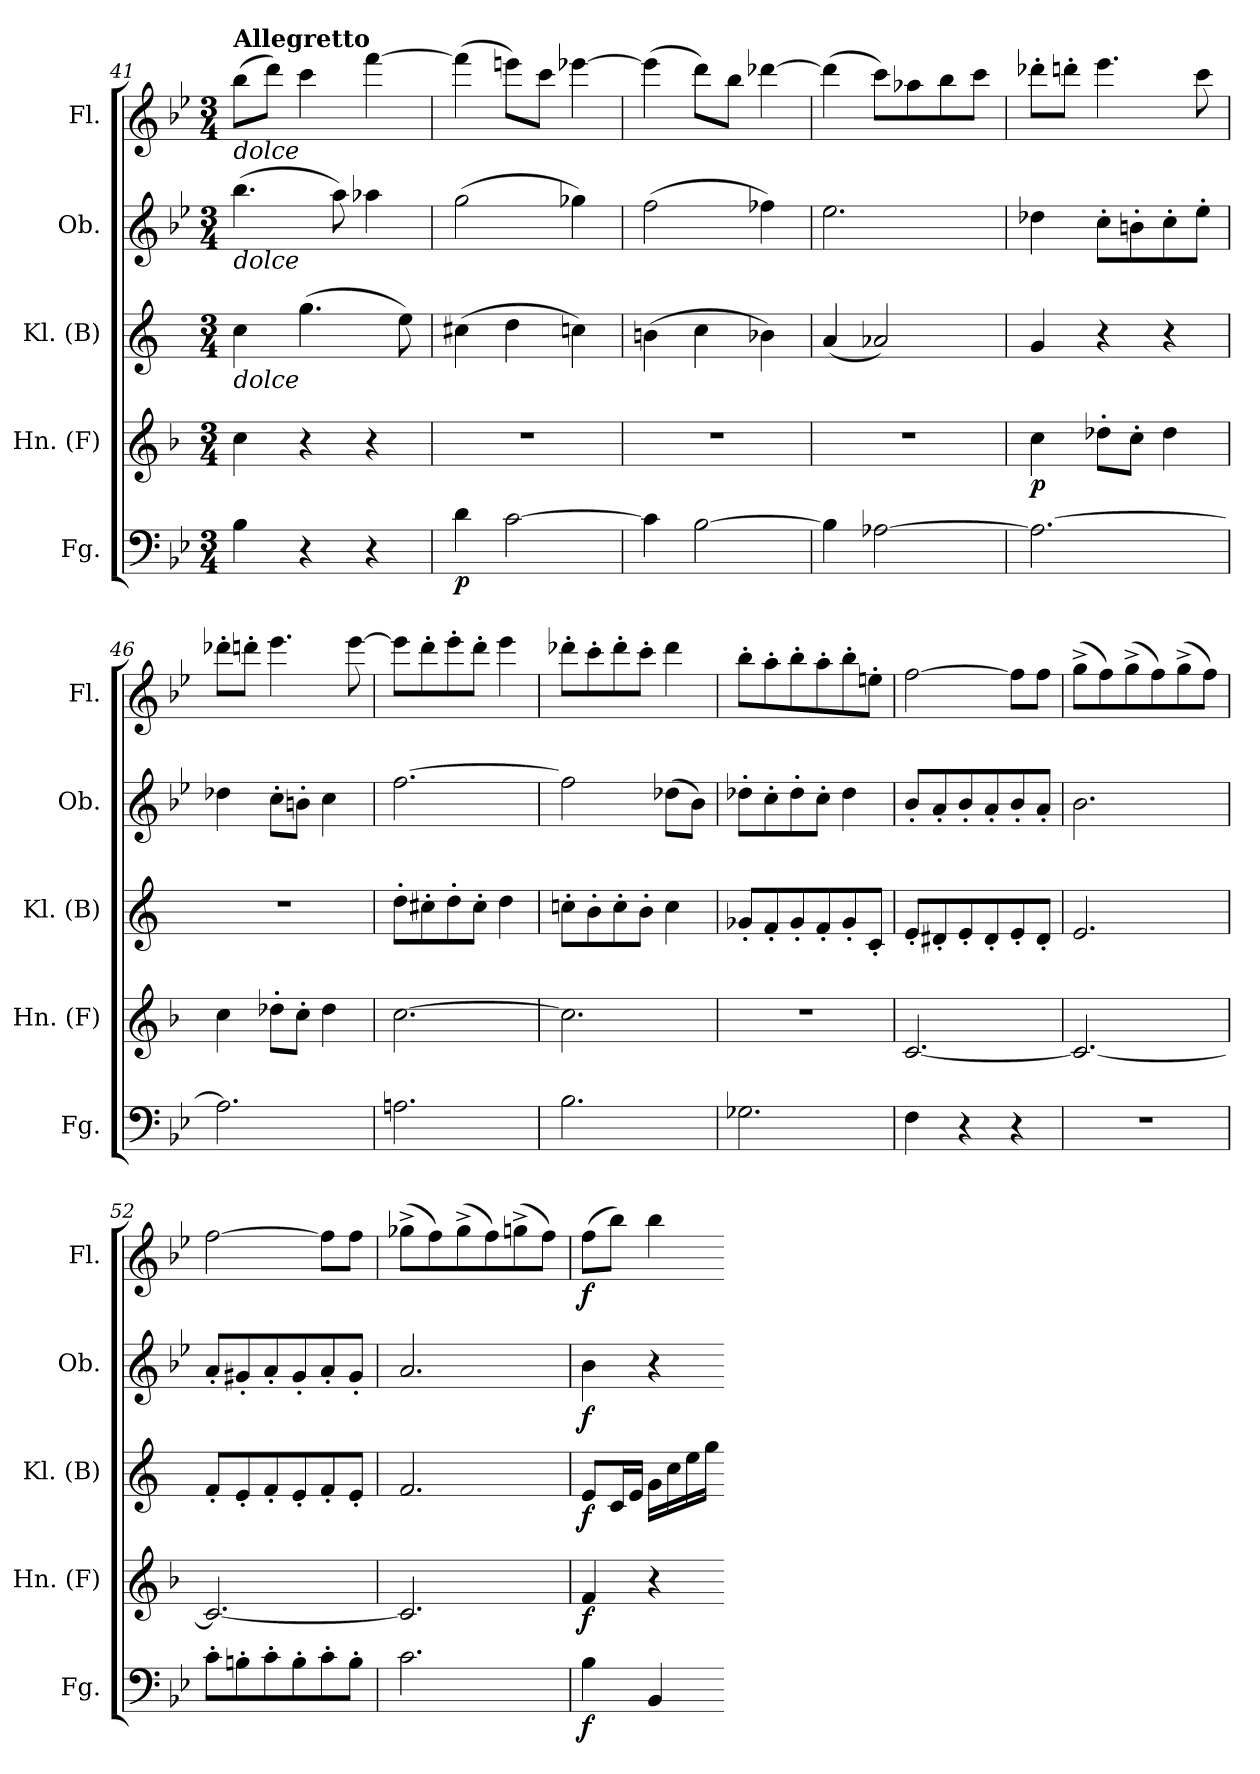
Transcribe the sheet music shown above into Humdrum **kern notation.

**kern	**dynam	**kern	**dynam	**kern	**dynam	**kern	**dynam	**kern	**dynam
*part5	*part5	*part4	*part4	*part3	*part3	*part2	*part2	*part1	*part1
*staff5	*staff5	*staff4	*staff4	*staff3	*staff3	*staff2	*staff2	*staff1	*staff1
*I"Fg.	*	*I"Hn. (F)	*	*I"Kl. (B)	*	*I"Ob.	*	*I"Fl.	*
*I'Fg.	*	*I'Hn. (F)	*	*I'Kl. (B)	*	*I'Ob.	*	*I'Fl.	*
*clefF4	*	*clefG2	*	*clefG2	*	*clefG2	*	*clefG2	*
*	*	*ITrd4c7	*	*ITrd1c2	*	*ITrd4c7	*	*ITrd-7c-12	*
*k[b-e-]	*	*k[b-e-]	*	*k[b-e-]	*	*k[b-e-a-]	*	*k[b-e-]	*
*M3/4	*	*M3/4	*	*M3/4	*	*M3/4	*	*M3/4	*
=41	=41	=41	=41	=41	=41	=41	=41	=41	=41
!	!	!	!	!	!	!	!	!LO:TX:b:i:t=dolce	!
!	!	!	!	!	!	!	!	!LO:TX:a:B:t=Allegretto	!
!	!	!	!	!	!	!LO:TX:b:i:t=dolce	!	!	!
!	!	!	!	!LO:TX:b:i:t=dolce	!	!	!	!	!
4B-\	.	4f\	.	4b-\	.	(>4.ee-\	.	(>8bbb-\L	.
.	.	.	.	.	.	.	.	8dddd\J)	.
4r	.	4r	.	(>4.ff\	.	.	.	4cccc\	.
.	.	.	.	.	.	8dd\)	.	.	.
4r	.	4r	.	.	.	4dd-X\	.	[4ffff\	.
.	.	.	.	8dd\)	.	.	.	.	.
=42	=42	=42	=42	=42	=42	=42	=42	=42	=42
!	!LO:DY:b	!	!	!	!	!	!	!	!
4d\	p	2.r	.	(>4bn\	.	(>2cc\	.	(>4ffff\]	.
[2c\	.	.	.	4cc\	.	.	.	8eeeen\L)	.
.	.	.	.	.	.	.	.	8cccc\J	.
.	.	.	.	4b-X\)	.	4cc-X\)	.	[4eeee-X\	.
=43	=43	=43	=43	=43	=43	=43	=43	=43	=43
4c\]	.	2.r	.	(>4an\	.	(>2b-\	.	(>4eeee-\]	.
[2B-\	.	.	.	4b-\	.	.	.	8dddd\L)	.
.	.	.	.	.	.	.	.	8bbb-\J	.
.	.	.	.	4a-X\)	.	4b--X\)	.	[4dddd-X\	.
=44	=44	=44	=44	=44	=44	=44	=44	=44	=44
4B-\]	.	2.r	.	(<4g/	.	2.a-\	.	(>4dddd-\]	.
[2A-X\	.	.	.	2g-X/)	.	.	.	8cccc\L)	.
.	.	.	.	.	.	.	.	8aaa-X\	.
.	.	.	.	.	.	.	.	8bbb-\	.
.	.	.	.	.	.	.	.	8cccc\J	.
=45	=45	=45	=45	=45	=45	=45	=45	=45	=45
!	!	!	!LO:DY:b	!	!	!	!	!	!
2.A-\_	.	4f\	p	4f/	.	4g-X\	.	8dddd-X'\L	.
.	.	.	.	.	.	.	.	8ddddn'\J	.
.	.	8g-X'\L	.	4r	.	8f'\L	.	4.eeee-\	.
.	.	8f'\J	.	.	.	8en'\	.	.	.
.	.	4g-\	.	4r	.	8f'\	.	.	.
.	.	.	.	.	.	8a-'\J	.	8cccc\	.
=46	=46	=46	=46	=46	=46	=46	=46	=46	=46
2.A-\]	.	4f\	.	2.r	.	4g-X\	.	8dddd-X'\L	.
.	.	.	.	.	.	.	.	8ddddn'\J	.
.	.	8g-X'\L	.	.	.	8f'\L	.	4.eeee-\	.
.	.	8f'\J	.	.	.	8en'\J	.	.	.
.	.	4g-\	.	.	.	4f\	.	.	.
.	.	.	.	.	.	.	.	[8eeee-\	.
=47	=47	=47	=47	=47	=47	=47	=47	=47	=47
2.An\	.	[2.f\	.	8cc'\L	.	[2.b-\	.	8eeee-\L]	.
.	.	.	.	8bn'\	.	.	.	8dddd'\	.
.	.	.	.	8cc'\	.	.	.	8eeee-'\	.
.	.	.	.	8b'\J	.	.	.	8dddd'\J	.
.	.	.	.	4cc\	.	.	.	4eeee-\	.
=48	=48	=48	=48	=48	=48	=48	=48	=48	=48
2.B-\	.	2.f\]	.	8b-X'\L	.	2b-\]	.	8dddd-X'\L	.
.	.	.	.	8a'\	.	.	.	8cccc'\	.
.	.	.	.	8b-'\	.	.	.	8dddd-'\	.
.	.	.	.	8a'\J	.	.	.	8cccc'\J	.
.	.	.	.	4b-\	.	(>8g-X\L	.	4dddd-\	.
.	.	.	.	.	.	8e-\J)	.	.	.
!!LO:PB:g=z
=49	=49	=49	=49	=49	=49	=49	=49	=49	=49
2.G-X\	.	2.r	.	8f-X'/L	.	8g-X'\L	.	8bbb-'\L	.
.	.	.	.	8e-'/	.	8f'\	.	8aaa'\	.
.	.	.	.	8f-'/	.	8g-'\	.	8bbb-'\	.
.	.	.	.	8e-'/	.	8f'\J	.	8aaa'\	.
.	.	.	.	8f-'/	.	4g-\	.	8bbb-'\	.
.	.	.	.	8B-'/J	.	.	.	8eeen'\J	.
=50	=50	=50	=50	=50	=50	=50	=50	=50	=50
4F\	.	[2.F/	.	8d'/L	.	8e-'/L	.	[2fff\	.
.	.	.	.	8c#X'/	.	8d'/	.	.	.
4r	.	.	.	8d'/	.	8e-'/	.	.	.
.	.	.	.	8c#'/	.	8d'/	.	.	.
4r	.	.	.	8d'/	.	8e-'/	.	8fff\L]	.
.	.	.	.	8c#'/J	.	8d'/J	.	8fff\J	.
=51	=51	=51	=51	=51	=51	=51	=51	=51	=51
2.r	.	2.F/_	.	2.d/	.	2.e-\	.	(>8ggg^\L	.
.	.	.	.	.	.	.	.	8fff\)	.
.	.	.	.	.	.	.	.	(>8ggg^\	.
.	.	.	.	.	.	.	.	8fff\)	.
.	.	.	.	.	.	.	.	(>8ggg^\	.
.	.	.	.	.	.	.	.	8fff\J)	.
=52	=52	=52	=52	=52	=52	=52	=52	=52	=52
8c'\L	.	2.F/_	.	8e-'/L	.	8d'/L	.	[2fff\	.
8Bn'\	.	.	.	8d'/	.	8c#X'/	.	.	.
8c'\	.	.	.	8e-'/	.	8d'/	.	.	.
8B'\	.	.	.	8d'/	.	8c#'/	.	.	.
8c'\	.	.	.	8e-'/	.	8d'/	.	8fff\L]	.
8B'\J	.	.	.	8d'/J	.	8c#'/J	.	8fff\J	.
=53	=53	=53	=53	=53	=53	=53	=53	=53	=53
2.c\	.	2.F/]	.	2.e-/	.	2.d/	.	(>8ggg-X^\L	.
.	.	.	.	.	.	.	.	8fff\)	.
.	.	.	.	.	.	.	.	(>8ggg-^\	.
.	.	.	.	.	.	.	.	8fff\)	.
.	.	.	.	.	.	.	.	(>8gggn^\	.
.	.	.	.	.	.	.	.	8fff\J)	.
=54	=54	=54	=54	=54	=54	=54	=54	=54	=54
!	!LO:DY:b	!	!LO:DY:b	!	!LO:DY:b	!	!LO:DY:b	!	!LO:DY:b
4B-\	f	4B-/	f	8d/L	f	4e-\	f	(>8fff\L	f
.	.	.	.	16B-/L	.	.	.	8bbb-\J)	.
.	.	.	.	16d/JJ	.	.	.	.	.
4BB-/	.	4r	.	16f\LL	.	4r	.	4bbb-\	.
.	.	.	.	16b-!\	.	.	.	.	.
.	.	.	.	16dd!\	.	.	.	.	.
.	.	.	.	16ff!\JJ	.	.	.	.	.
=-	=-	=-	=-	=-	=-	=-	=-	=-	=-
*-	*-	*-	*-	*-	*-	*-	*-	*-	*-
